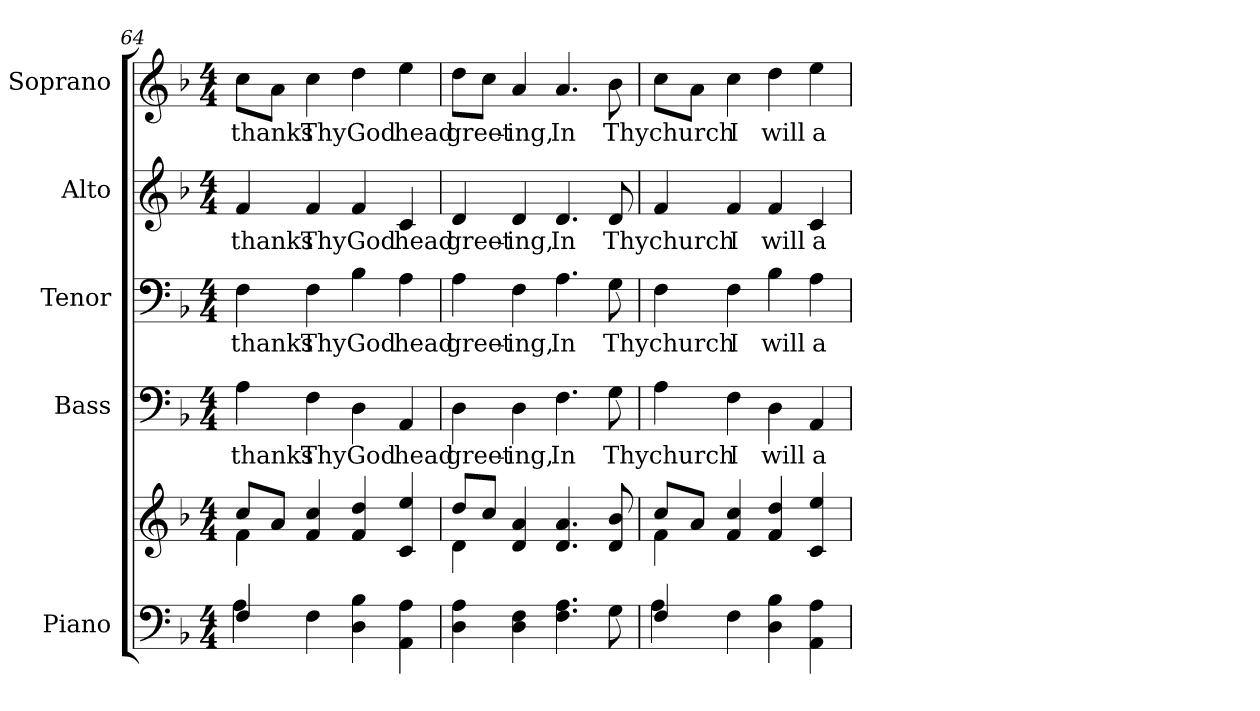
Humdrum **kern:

**kern	**kern	**kern	**text	**kern	**text	**kern	**text	**kern	**text
*part5	*part5	*part4	*part4	*part3	*part3	*part2	*part2	*part1	*part1
*staff6	*staff5	*staff4	*staff4	*staff3	*staff3	*staff2	*staff2	*staff1	*staff1
*I"Piano	*	*I"Bass	*	*I"Tenor	*	*I"Alto	*	*I"Soprano	*
*I'Pno.	*	*I'B.	*	*I'T.	*	*I'A.	*	*I'S.	*
*clefF4	*clefG2	*clefF4	*	*clefF4	*	*clefG2	*	*clefG2	*
*k[b-]	*k[b-]	*k[b-]	*	*k[b-]	*	*k[b-]	*	*k[b-]	*
*F:	*F:	*F:	*	*F:	*	*F:	*	*F:	*
*M4/4	*M4/4	*M4/4	*	*M4/4	*	*M4/4	*	*M4/4	*
=64	=64	=64	=64	=64	=64	=64	=64	=64	=64
*^	*^	*	*	*	*	*	*	*	*
!	!	!	!	!	!LO:LY:b:color=#000000	!	!	!	!	!	!
!	!	!	!	!	!	!	!LO:LY:b:color=#000000	!	!	!	!
!	!	!	!	!	!	!	!	!	!LO:LY:b:color=#000000	!	!
!	!	!	!	!	!	!	!	!	!	!	!LO:LY:b:color=#000000
4Fi/	4Ai\	8cci/L	4fi\	4Ai\	thanks	4Fi\	thanks	4fi/	thanks	8cci\L	thanks
.	.	8ai/J	.	.	.	.	.	.	.	8ai\J	.
!	!	!	!	!	!LO:LY:b:color=#000000	!	!	!	!	!	!
!	!	!	!	!	!	!	!LO:LY:b:color=#000000	!	!	!	!
!	!	!	!	!	!	!	!	!	!LO:LY:b:color=#000000	!	!
!	!	!	!	!	!	!	!	!	!	!	!LO:LY:b:color=#000000
4Fi\	4ryy	4fi/ 4cci	4ryy	4Fi\	Thy	4Fi\	Thy	4fi/	Thy	4cci\	Thy
!	!	!	!	!	!LO:LY:b:color=#000000	!	!	!	!	!	!
!	!	!	!	!	!	!	!LO:LY:b:color=#000000	!	!	!	!
!	!	!	!	!	!	!	!	!	!LO:LY:b:color=#000000	!	!
!	!	!	!	!	!	!	!	!	!	!	!LO:LY:b:color=#000000
4Di\ 4B-i	2ryy	4fi/ 4ddi	2ryy	4Di\	God	4B-i\	God	4fi/	God	4ddi\	God
!	!	!	!	!	!LO:LY:b:color=#000000	!	!	!	!	!	!
!	!	!	!	!	!	!	!LO:LY:b:color=#000000	!	!	!	!
!	!	!	!	!	!	!	!	!	!LO:LY:b:color=#000000	!	!
!	!	!	!	!	!	!	!	!	!	!	!LO:LY:b:color=#000000
4AAi\ 4Ai	.	4ci/ 4eei	.	4AAi/	head	4Ai\	head	4ci/	head	4eei\	head
*v	*v	*	*	*	*	*	*	*	*	*	*
=65	=65	=65	=65	=65	=65	=65	=65	=65	=65	=65
!	!	!	!	!LO:LY:b:color=#000000	!	!	!	!	!	!
!	!	!	!	!	!	!LO:LY:b:color=#000000	!	!	!	!
!	!	!	!	!	!	!	!	!LO:LY:b:color=#000000	!	!
!	!	!	!	!	!	!	!	!	!	!LO:LY:b:color=#000000
4Di\ 4Ai	8ddi/L	4di\	4Di\	greet-	4Ai\	greet-	4di/	greet-	8ddi\L	greet-
.	8cci/J	.	.	.	.	.	.	.	8cci\J	.
!	!	!	!	!LO:LY:b:color=#000000	!	!	!	!	!	!
!	!	!	!	!	!	!LO:LY:b:color=#000000	!	!	!	!
!	!	!	!	!	!	!	!	!LO:LY:b:color=#000000	!	!
!	!	!	!	!	!	!	!	!	!	!LO:LY:b:color=#000000
4Di\ 4Fi	4di/ 4ai	4ryy	4Di\	-ing,	4Fi\	-ing,	4di/	-ing,	4ai/	-ing,
!	!	!	!	!LO:LY:b:color=#000000	!	!	!	!	!	!
!	!	!	!	!	!	!LO:LY:b:color=#000000	!	!	!	!
!	!	!	!	!	!	!	!	!LO:LY:b:color=#000000	!	!
!	!	!	!	!	!	!	!	!	!	!LO:LY:b:color=#000000
4.Fi\ 4.Ai	4.di/ 4.ai	2ryy	4.Fi\	In	4.Ai\	In	4.di/	In	4.ai/	In
!	!	!	!	!LO:LY:b:color=#000000	!	!	!	!	!	!
!	!	!	!	!	!	!LO:LY:b:color=#000000	!	!	!	!
!	!	!	!	!	!	!	!	!LO:LY:b:color=#000000	!	!
!	!	!	!	!	!	!	!	!	!	!LO:LY:b:color=#000000
8Gi\	8di/ 8b-i	.	8Gi\	Thy	8Gi\	Thy	8di/	Thy	8b-i\	Thy
!!LO:PB:g=z
=66	=66	=66	=66	=66	=66	=66	=66	=66	=66	=66
*^	*	*	*	*	*	*	*	*	*	*
!	!	!	!	!	!LO:LY:b:color=#000000	!	!	!	!	!	!
!	!	!	!	!	!	!	!LO:LY:b:color=#000000	!	!	!	!
!	!	!	!	!	!	!	!	!	!LO:LY:b:color=#000000	!	!
!	!	!	!	!	!	!	!	!	!	!	!LO:LY:b:color=#000000
4Fi/	4Ai\	8cci/L	4fi\	4Ai\	church	4Fi\	church	4fi/	church	8cci\L	church
.	.	8ai/J	.	.	.	.	.	.	.	8ai\J	.
!	!	!	!	!	!LO:LY:b:color=#000000	!	!	!	!	!	!
!	!	!	!	!	!	!	!LO:LY:b:color=#000000	!	!	!	!
!	!	!	!	!	!	!	!	!	!LO:LY:b:color=#000000	!	!
!	!	!	!	!	!	!	!	!	!	!	!LO:LY:b:color=#000000
4Fi\	4ryy	4fi/ 4cci	4ryy	4Fi\	I	4Fi\	I	4fi/	I	4cci\	I
!	!	!	!	!	!LO:LY:b:color=#000000	!	!	!	!	!	!
!	!	!	!	!	!	!	!LO:LY:b:color=#000000	!	!	!	!
!	!	!	!	!	!	!	!	!	!LO:LY:b:color=#000000	!	!
!	!	!	!	!	!	!	!	!	!	!	!LO:LY:b:color=#000000
4Di\ 4B-i	2ryy	4fi/ 4ddi	2ryy	4Di\	will	4B-i\	will	4fi/	will	4ddi\	will
!	!	!	!	!	!LO:LY:b:color=#000000	!	!	!	!	!	!
!	!	!	!	!	!	!	!LO:LY:b:color=#000000	!	!	!	!
!	!	!	!	!	!	!	!	!	!LO:LY:b:color=#000000	!	!
!	!	!	!	!	!	!	!	!	!	!	!LO:LY:b:color=#000000
4AAi\ 4Ai	.	4ci/ 4eei	.	4AAi/	a-	4Ai\	a-	4ci/	a-	4eei\	a-
*v	*v	*	*	*	*	*	*	*	*	*	*
*	*v	*v	*	*	*	*	*	*	*	*
=	=	=	=	=	=	=	=	=	=
*-	*-	*-	*-	*-	*-	*-	*-	*-	*-
